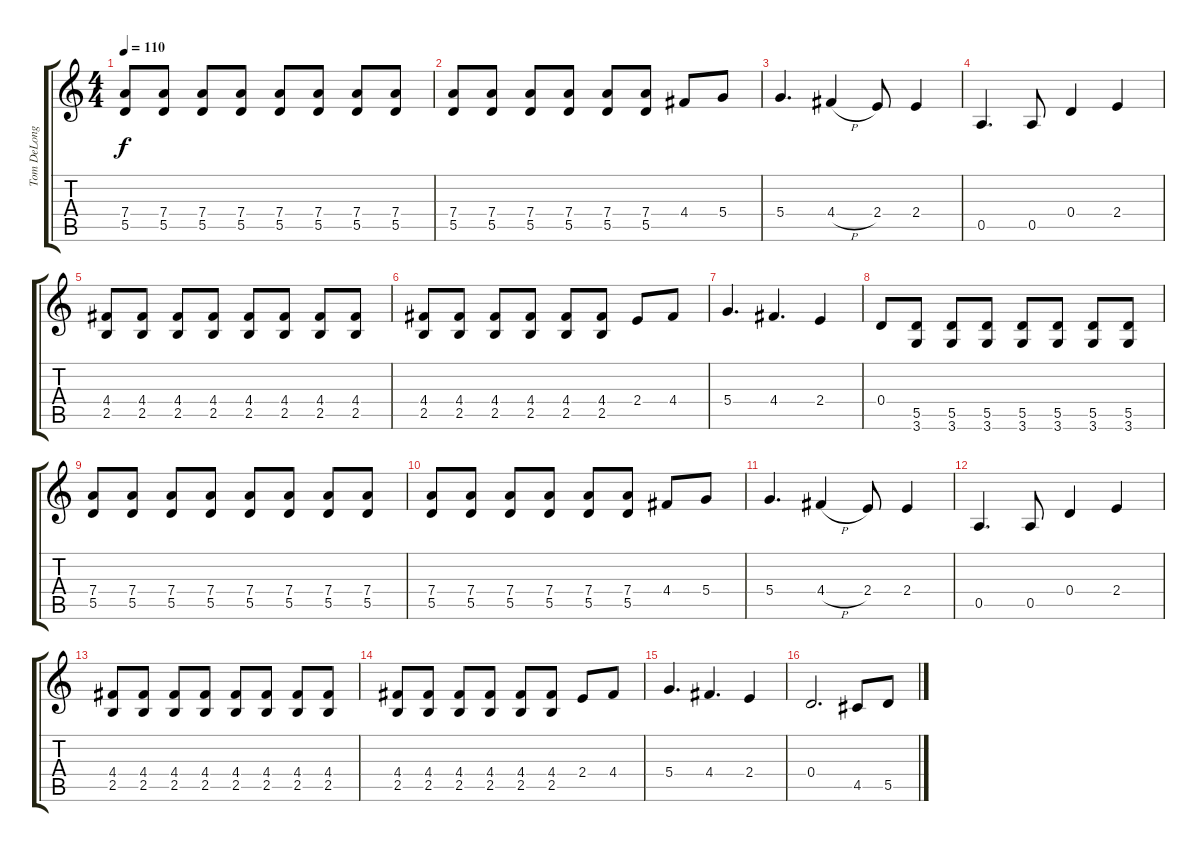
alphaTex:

\track ("Tom DeLonge - Guitar" "Tom DeLong") {instrument distortionguitar}
\staff {score tabs}
\tuning (E4 B3 G3 D3 A2 E2) {hide}
\ts (4 4)
\tempo 110
\tempo 140
\tempo 110
\clef g2
\ks c
(7.4 5.5).8{dy f instrument distortionguitar} (7.4 5.5).8 (7.4 5.5).8 (7.4 5.5).8 (7.4 5.5).8 (7.4 5.5).8 (7.4 5.5).8 (7.4 5.5).8 |
(7.4 5.5).8 (7.4 5.5).8 (7.4 5.5).8 (7.4 5.5).8 (7.4 5.5).8 (7.4 5.5).8 4.4.8 5.4.8 |
5.4.4{d} 4.4{h}.4 2.4.8 2.4.4 |
0.5.4{d} 0.5.8 0.4.4 2.4.4 |
(4.4 2.5).8 (4.4 2.5).8 (4.4 2.5).8 (4.4 2.5).8 (4.4 2.5).8 (4.4 2.5).8 (4.4 2.5).8 (4.4 2.5).8 |
(4.4 2.5).8 (4.4 2.5).8 (4.4 2.5).8 (4.4 2.5).8 (4.4 2.5).8 (4.4 2.5).8 2.4.8 4.4.8 |
5.4.4{d} 4.4.4{d} 2.4.4 |
0.4.8 (5.5 3.6).8 (5.5 3.6).8 (5.5 3.6).8 (5.5 3.6).8 (5.5 3.6).8 (5.5 3.6).8 (5.5 3.6).8 |
(7.4 5.5).8 (7.4 5.5).8 (7.4 5.5).8 (7.4 5.5).8 (7.4 5.5).8 (7.4 5.5).8 (7.4 5.5).8 (7.4 5.5).8 |
(7.4 5.5).8 (7.4 5.5).8 (7.4 5.5).8 (7.4 5.5).8 (7.4 5.5).8 (7.4 5.5).8 4.4.8 5.4.8 |
5.4.4{d} 4.4{h}.4 2.4.8 2.4.4 |
0.5.4{d} 0.5.8 0.4.4 2.4.4 |
(4.4 2.5).8 (4.4 2.5).8 (4.4 2.5).8 (4.4 2.5).8 (4.4 2.5).8 (4.4 2.5).8 (4.4 2.5).8 (4.4 2.5).8 |
(4.4 2.5).8 (4.4 2.5).8 (4.4 2.5).8 (4.4 2.5).8 (4.4 2.5).8 (4.4 2.5).8 2.4.8 4.4.8 |
5.4.4{d} 4.4.4{d} 2.4.4 |
0.4.2{d} 4.5.8 5.5.8
